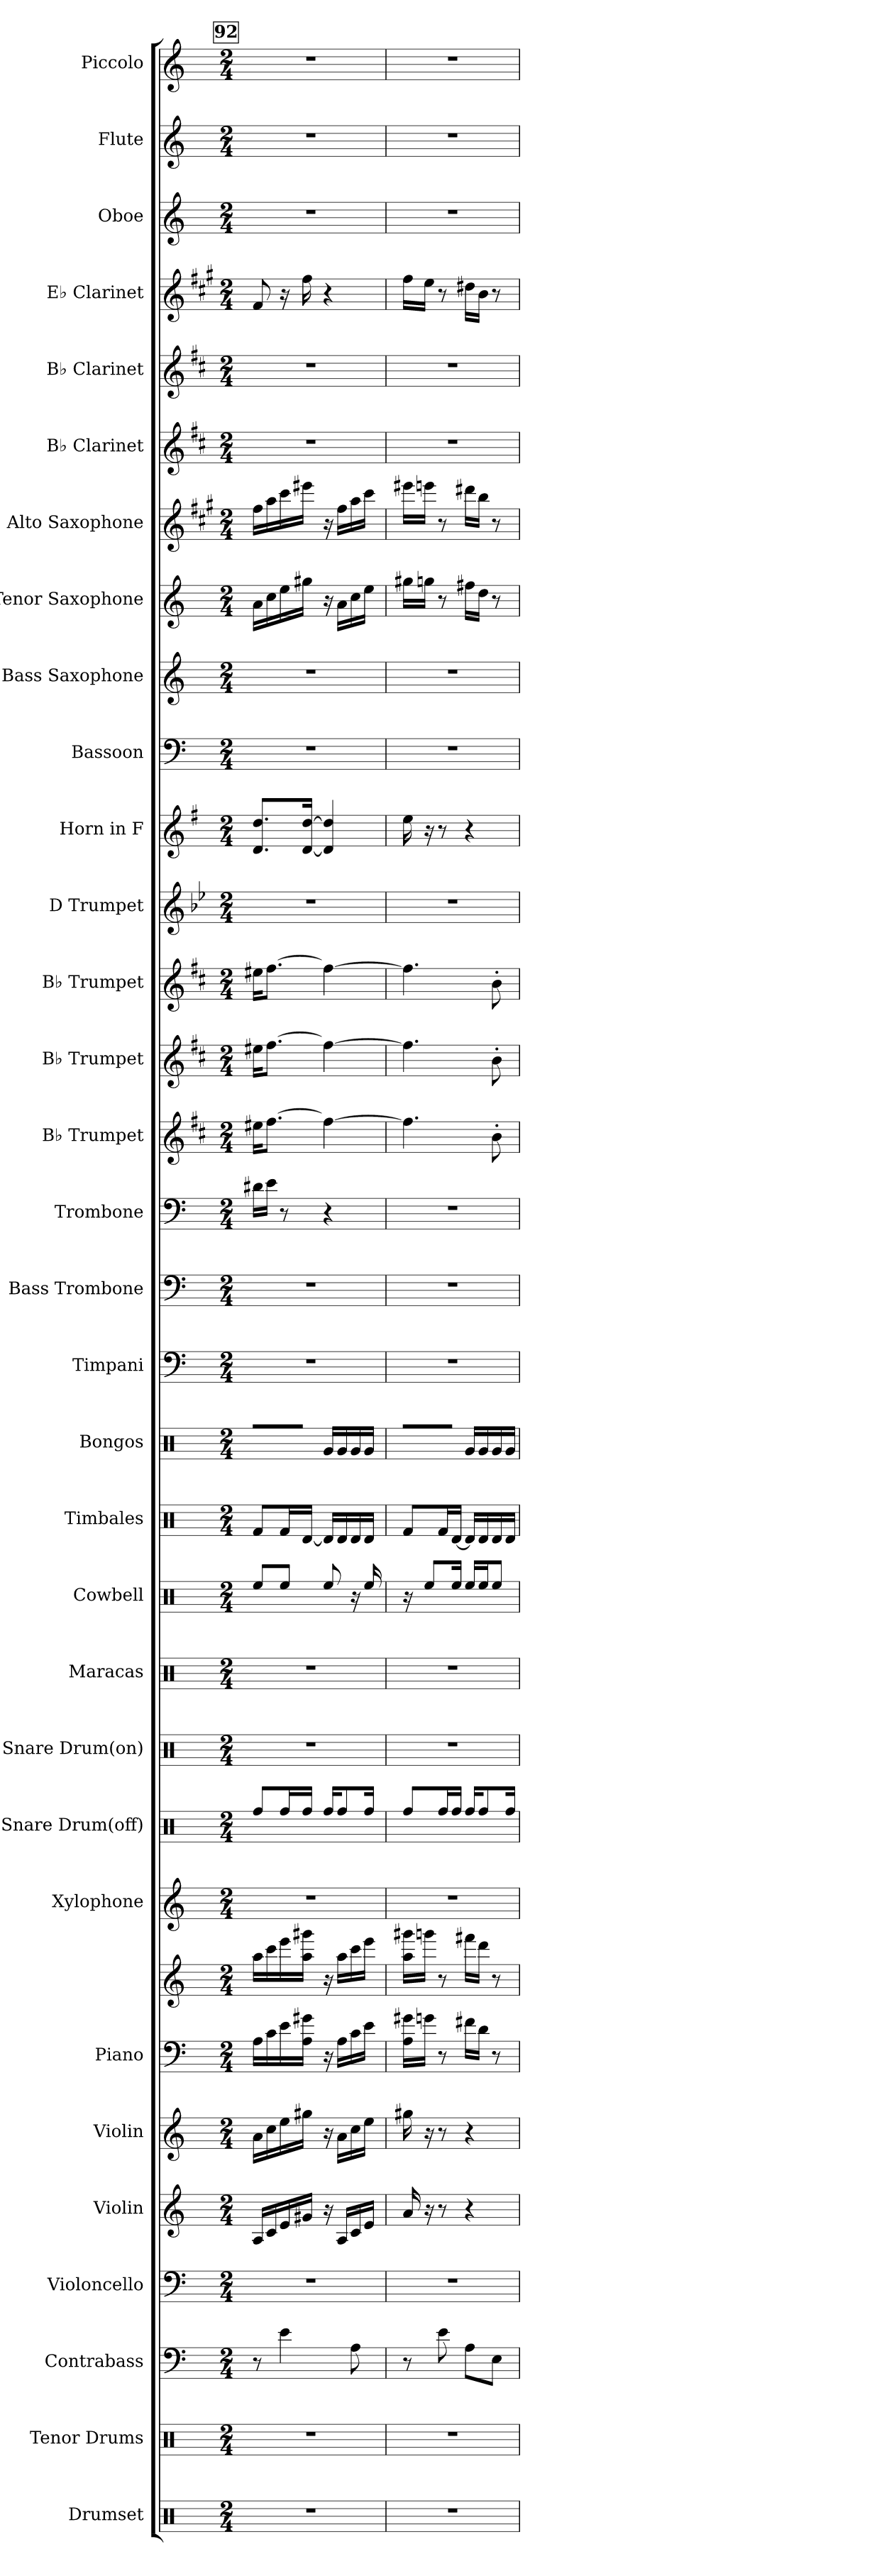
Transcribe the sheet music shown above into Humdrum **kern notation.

**kern	**kern	**kern	**kern	**kern	**kern	**kern	**kern	**kern	**kern	**kern	**kern	**kern	**kern	**kern	**kern	**kern	**kern	**kern	**kern	**kern	**kern	**kern	**kern	**kern	**kern	**kern	**kern	**kern	**kern	**kern	**kern	**kern
*part32	*part31	*part30	*part29	*part28	*part27	*part26	*part26	*part25	*part24	*part23	*part22	*part21	*part20	*part19	*part18	*part17	*part16	*part15	*part14	*part13	*part12	*part11	*part10	*part9	*part8	*part7	*part6	*part5	*part4	*part3	*part2	*part1
*staff33	*staff32	*staff31	*staff30	*staff29	*staff28	*staff27	*staff26	*staff25	*staff24	*staff23	*staff22	*staff21	*staff20	*staff19	*staff18	*staff17	*staff16	*staff15	*staff14	*staff13	*staff12	*staff11	*staff10	*staff9	*staff8	*staff7	*staff6	*staff5	*staff4	*staff3	*staff2	*staff1
*I"Drumset	*I"Tenor Drums	*I"Contrabass	*I"Violoncello	*I"Violin	*I"Violin	*I"Piano	*	*I"Xylophone	*I"Snare Drum(off)	*I"Snare Drum(on)	*I"Maracas	*I"Cowbell	*I"Timbales	*I"Bongos	*I"Timpani	*I"Bass Trombone	*I"Trombone	*I"B♭ Trumpet	*I"B♭ Trumpet	*I"B♭ Trumpet	*I"D Trumpet	*I"Horn in F	*I"Bassoon	*I"Bass Saxophone	*I"Tenor Saxophone	*I"Alto Saxophone	*I"B♭ Clarinet	*I"B♭ Clarinet	*I"E♭ Clarinet	*I"Oboe	*I"Flute	*I"Piccolo
*I'Drs.	*I'T.D.	*I'Cb.	*I'Vc.	*I'Vln.	*I'Vln.	*I'Pno.	*	*I'Xyl.	*	*I'Sn. Dr.	*I'Mrcs.	*I'Cowbell	*I'Timb.	*I'Bongos	*I'Timp.	*I'B. Tbn.	*I'Tbn.	*I'B♭ Tpt.	*I'B♭ Tpt.	*I'B♭ Tpt.	*I'D Tpt.	*	*I'Bsn.	*I'B. Sax.	*I'T. Sax.	*I'A. Sax.	*I'B♭ Cl.	*I'B♭ Cl.	*I'E♭ Cl.	*I'Ob.	*I'Fl.	*I'Picc.
*clefX	*clefX	*clefF4	*clefF4	*clefG2	*clefG2	*clefF4	*clefG2	*clefG2	*clefX	*clefX	*clefX	*clefX	*clefX	*clefX	*clefF4	*clefF4	*clefF4	*clefG2	*clefG2	*clefG2	*clefG2	*clefG2	*clefF4	*clefG2	*clefG2	*clefG2	*clefG2	*clefG2	*clefG2	*clefG2	*clefG2	*clefG2
*	*	*ITrd7c12	*	*	*	*	*	*ITrd-7c-12	*	*	*	*	*	*	*	*	*	*ITrd1c2	*ITrd1c2	*ITrd1c2	*ITrd-1c-2	*ITrd4c7	*	*ITrd15c26	*ITrd8c14	*ITrd5c9	*ITrd1c2	*ITrd1c2	*ITrd-2c-3	*	*	*ITrd-7c-12
*k[]	*k[]	*k[]	*k[]	*k[]	*k[]	*k[]	*k[]	*k[]	*k[]	*k[]	*k[]	*k[]	*k[]	*k[]	*k[]	*k[]	*k[]	*k[]	*k[]	*k[]	*k[]	*k[]	*k[]	*k[]	*k[]	*k[]	*k[]	*k[]	*k[]	*k[]	*k[]	*k[]
*M2/4	*M2/4	*M2/4	*M2/4	*M2/4	*M2/4	*M2/4	*M2/4	*M2/4	*M2/4	*M2/4	*M2/4	*M2/4	*M2/4	*M2/4	*M2/4	*M2/4	*M2/4	*M2/4	*M2/4	*M2/4	*M2/4	*M2/4	*M2/4	*M2/4	*M2/4	*M2/4	*M2/4	*M2/4	*M2/4	*M2/4	*M2/4	*M2/4
!!LO:REH:place=s1:a:B:fs=14:t=92
=35	=35	=35	=35	=35	=35	=35	=35	=35	=35	=35	=35	=35	=35	=35	=35	=35	=35	=35	=35	=35	=35	=35	=35	=35	=35	=35	=35	=35	=35	=35	=35	=35
2r	2r	8r	2r	16A/LL	16a\LL	16A\LL	16aa\LL	2r	8Rff/L	2r	2r	8Ree/L	8Rf/L	16R/LL	2r	2r	16d#X\LL	16dd#X\KL	16dd#X\KL	16dd#X\KL	2r	8.G/ 8.g/L	2r	2r	16A\LL	16a\LL	2r	2r	8a/	2r	2r	2r
.	.	.	.	16c/	16cc\	16c\	16ccc\	.	.	.	.	.	.	16R/	.	.	16e\JJ	[8.ee\J	[8.ee\J	[8.ee\J	.	.	.	.	16c\	16cc\	.	.	.	.	.	.
.	.	4E\	.	16e/	16ee\	16e\	16eee\	.	16Rff/L	.	.	8Ree/J	16Rf/L	16R/	.	.	8r	.	.	.	.	.	.	.	16e\	16ee\	.	.	16r	.	.	.
.	.	.	.	16g#X/JJ	16gg#X\JJ	16A\ 16g#X\JJ	16aa\ 16ggg#X\JJ	.	16Rff/JJ	.	.	.	[16Rd/JJ	16R/JJ	.	.	.	.	.	.	.	[16G/ [16g/Jk	.	.	16g#X\JJ	16gg#X\JJ	.	.	16aa\	.	.	.
.	.	.	.	16r	16r	16r	16r	.	16Rff/KL	.	.	8Ree/	16Rd/LL]	16Rg/LL	.	.	4r	4ee\_	4ee\_	4ee\_	.	4G/] 4g/]	.	.	16r	16r	.	.	4r	.	.	.
.	.	.	.	16A/LL	16a\LL	16A\LL	16aa\LL	.	8Rff/	.	.	.	16Rd/	16Rg/	.	.	.	.	.	.	.	.	.	.	16A\LL	16a\LL	.	.	.	.	.	.
.	.	8AA\	.	16c/	16cc\	16c\	16ccc\	.	.	.	.	16r	16Rd/	16Rg/	.	.	.	.	.	.	.	.	.	.	16c\	16cc\	.	.	.	.	.	.
.	.	.	.	16e/JJ	16ee\JJ	16e\JJ	16eee\JJ	.	16Rff/Jk	.	.	16Ree/	16Rd/JJ	16Rg/JJ	.	.	.	.	.	.	.	.	.	.	16e\JJ	16ee\JJ	.	.	.	.	.	.
=36	=36	=36	=36	=36	=36	=36	=36	=36	=36	=36	=36	=36	=36	=36	=36	=36	=36	=36	=36	=36	=36	=36	=36	=36	=36	=36	=36	=36	=36	=36	=36	=36
2r	2r	8r	2r	16a/	16gg#X\	16A\ 16g#X\LL	16aa\ 16ggg#X\LL	2r	8Rff/L	2r	2r	16r	8Rf/L	16R/LL	2r	2r	2r	4.ee\]	4.ee\]	4.ee\]	2r	16a\	2r	2r	16g#X\LL	16gg#X\LL	2r	2r	16aa\LL	2r	2r	2r
.	.	.	.	16r	16r	16gn\JJ	16gggn\JJ	.	.	.	.	8Ree/L	.	16R/	.	.	.	.	.	.	.	16r	.	.	16gn\JJ	16ggn\JJ	.	.	16gg\JJ	.	.	.
.	.	8E\	.	8r	8r	8r	8r	.	16Rff/L	.	.	.	16Rf/L	16R/	.	.	.	.	.	.	.	8r	.	.	8r	8r	.	.	8r	.	.	.
.	.	.	.	.	.	.	.	.	16Rff/JJ	.	.	16Ree/Jk	[16Rd/JJ	16R/JJ	.	.	.	.	.	.	.	.	.	.	.	.	.	.	.	.	.	.
.	.	8AA\L	.	4r	4r	16f#X\LL	16fff#X\LL	.	16Rff/KL	.	.	16Ree/LL	16Rd/LL]	16Rg/LL	.	.	.	.	.	.	.	4r	.	.	16f#X\LL	16ff#X\LL	.	.	16ff#X\LL	.	.	.
.	.	.	.	.	.	16d\JJ	16ddd\JJ	.	8Rff/	.	.	16Ree/J	16Rd/	16Rg/	.	.	.	.	.	.	.	.	.	.	16d\JJ	16dd\JJ	.	.	16dd\JJ	.	.	.
.	.	8EE\J	.	.	.	8r	8r	.	.	.	.	8Ree/J	16Rd/	16Rg/	.	.	.	8a'\	8a'\	8a'\	.	.	.	.	8r	8r	.	.	8r	.	.	.
.	.	.	.	.	.	.	.	.	16Rff/Jk	.	.	.	16Rd/JJ	16Rg/JJ	.	.	.	.	.	.	.	.	.	.	.	.	.	.	.	.	.	.
=	=	=	=	=	=	=	=	=	=	=	=	=	=	=	=	=	=	=	=	=	=	=	=	=	=	=	=	=	=	=	=	=
*-	*-	*-	*-	*-	*-	*-	*-	*-	*-	*-	*-	*-	*-	*-	*-	*-	*-	*-	*-	*-	*-	*-	*-	*-	*-	*-	*-	*-	*-	*-	*-	*-
